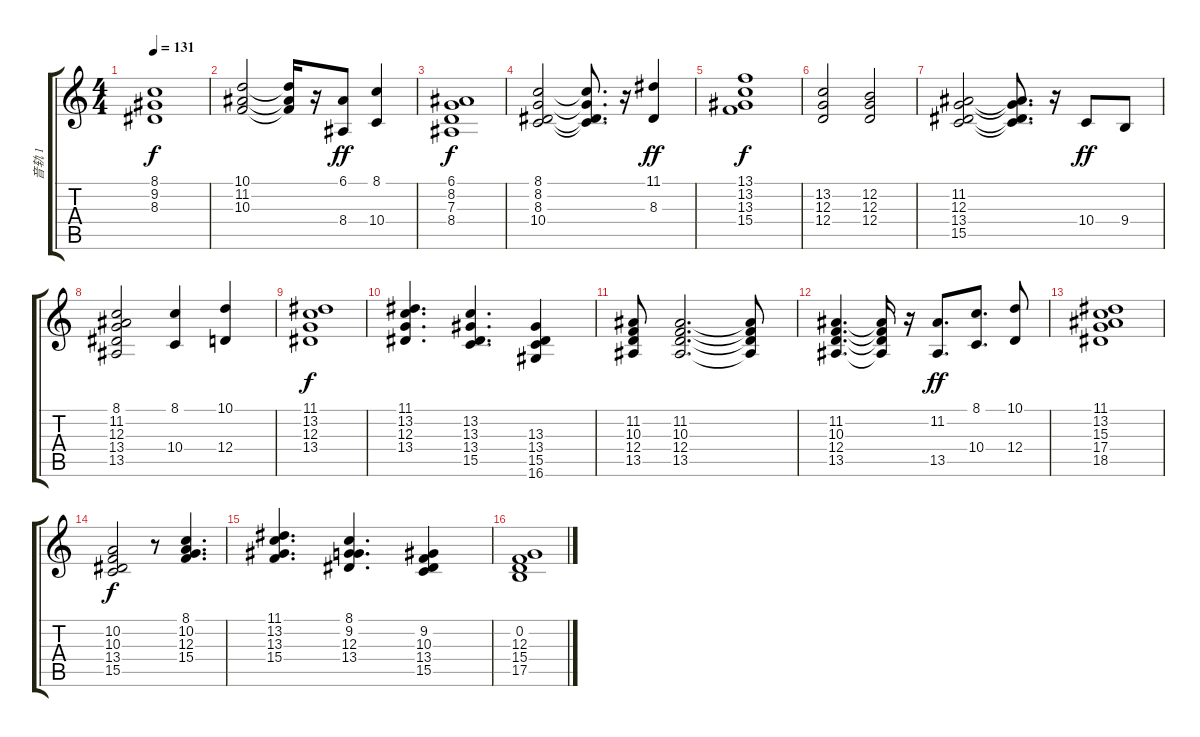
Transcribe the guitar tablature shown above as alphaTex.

\track ("音轨 1" "音轨 1") {instrument acousticgrandpiano}
\staff {score tabs}
\tuning (E4 B3 G3 D3 A2 E2) {hide}
\ts (4 4)
\tempo 131
\clef g2
\ks c
(8.1 9.2 8.3).1{dy f} |
(10.1 11.2 10.3).2 (10.1{t} 11.2{t} 10.3{t}).16 r.16 (6.1 8.4).8{dy ff} (8.1 10.4).4 |
(6.1 8.2 7.3 8.4).1{dy f} |
(8.1 8.2 8.3 10.4).2 (8.1{t} 8.2{t} 8.3{t} 10.4{t}).8{d} r.16 (11.1 8.3).4{dy ff} |
(13.1 13.2 13.3 15.4).1{dy f} |
(13.2 12.3 12.4).2 (12.2 12.3 12.4).2 |
(11.2 12.3 13.4 15.5).2 (11.2{t} 12.3{t} 13.4{t} 15.5{t}).8{d} r.16 10.4.8{dy ff} 9.4.8 |
(8.1 11.2 12.3 13.4 13.5).2 (8.1 10.4).4 (10.1 12.4).4 |
(11.1 13.2 12.3 13.4).1{dy f} |
(11.1 13.2 12.3 13.4).4{d} (13.2 13.3 13.4 15.5).4{d} (13.3 13.4 15.5 16.6).4 |
(11.2 10.3 12.4 13.5).8 (11.2 10.3 12.4 13.5).2{d} (11.2{t} 10.3{t} 12.4{t} 13.5{t}).8 |
(11.2 10.3 12.4 13.5).4{d} (11.2{t} 10.3{t} 12.4{t} 13.5{t}).16 r.16 (11.2 13.5).8{d dy ff} (8.1 10.4).8{d} (10.1 12.4).8 |
(11.1 13.2 15.3 17.4 18.5).1 |
(10.2 10.3 13.4 15.5).2{dy f} r.8 (8.1 10.2 12.3 15.4).4{d} |
(11.1 13.2 13.3 15.4).4{d} (8.1 9.2 12.3 13.4).4{d} (9.2 10.3 13.4 15.5).4 |
(0.2 12.3 15.4 17.5).1
